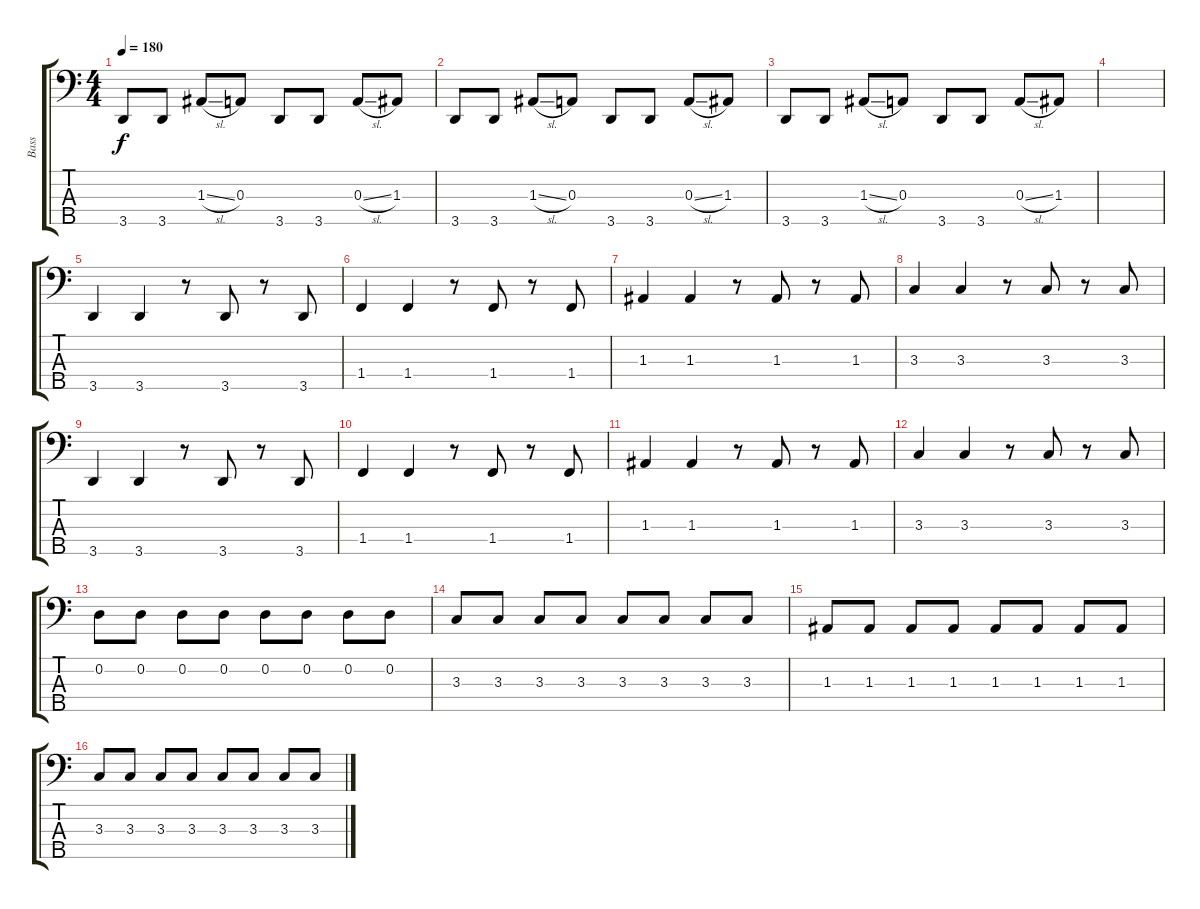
\track ("Bass" "Bass") {instrument electricbassfinger}
\staff {score tabs}
\tuning (G2 D2 A1 E1 B0) {hide}
\ts (4 4)
\tempo 180
\clef f4
\ks c
3.5.8{dy f} 3.5.8 1.3{sl}.8 0.3.8 3.5.8 3.5.8 0.3{sl}.8 1.3.8 |
3.5.8 3.5.8 1.3{sl}.8 0.3.8 3.5.8 3.5.8 0.3{sl}.8 1.3.8 |
3.5.8 3.5.8 1.3{sl}.8 0.3.8 3.5.8 3.5.8 0.3{sl}.8 1.3.8 |
|
3.5.4 3.5.4 r.8 3.5.8 r.8 3.5.8 |
1.4.4 1.4.4 r.8 1.4.8 r.8 1.4.8 |
1.3.4 1.3.4 r.8 1.3.8 r.8 1.3.8 |
3.3.4 3.3.4 r.8 3.3.8 r.8 3.3.8 |
3.5.4 3.5.4 r.8 3.5.8 r.8 3.5.8 |
1.4.4 1.4.4 r.8 1.4.8 r.8 1.4.8 |
1.3.4 1.3.4 r.8 1.3.8 r.8 1.3.8 |
3.3.4 3.3.4 r.8 3.3.8 r.8 3.3.8 |
0.2.8 0.2.8 0.2.8 0.2.8 0.2.8 0.2.8 0.2.8 0.2.8 |
3.3.8 3.3.8 3.3.8 3.3.8 3.3.8 3.3.8 3.3.8 3.3.8 |
1.3.8 1.3.8 1.3.8 1.3.8 1.3.8 1.3.8 1.3.8 1.3.8 |
3.3.8 3.3.8 3.3.8 3.3.8 3.3.8 3.3.8 3.3.8 3.3.8
